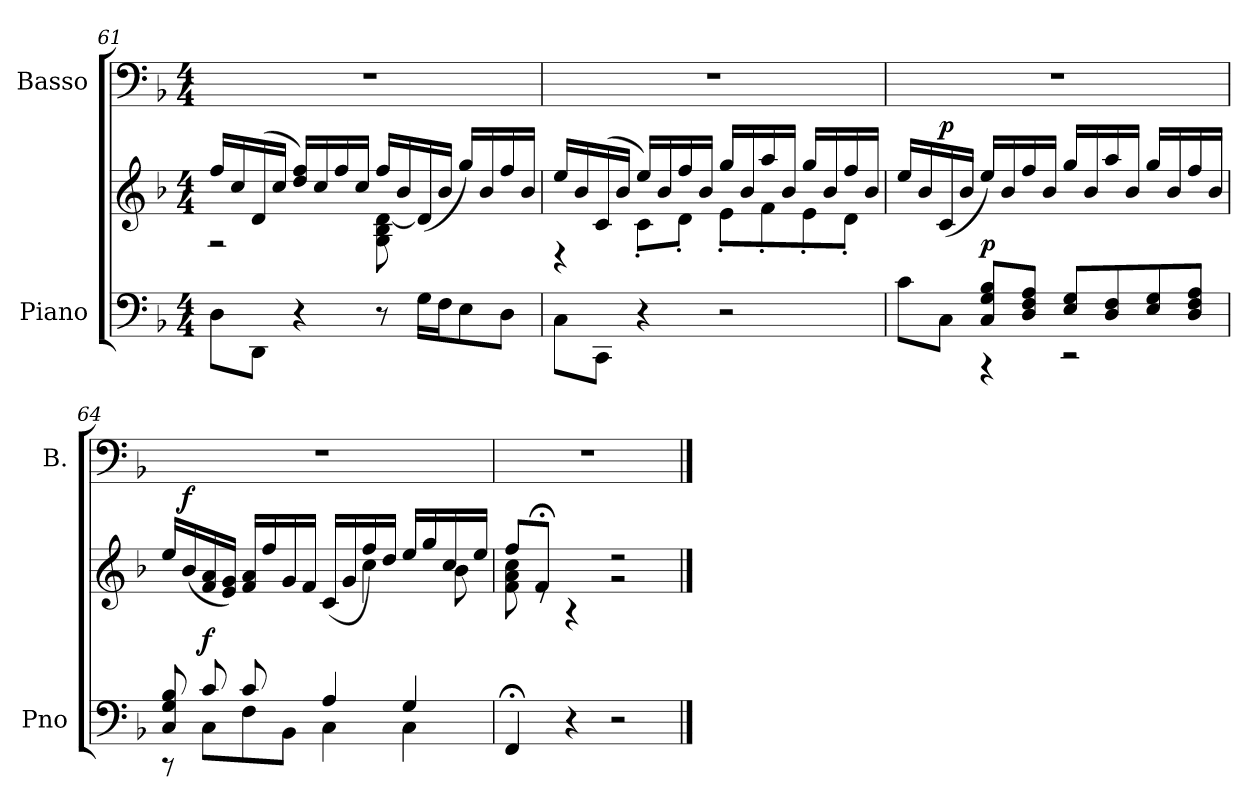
**kern	**kern	**dynam	**kern
*part2	*part2	*part2	*part1
*staff3	*staff2	*staff2/3	*staff1
*I"Piano	*	*	*I"Basso
*I'Pno	*	*	*I'B.
!!LO:LB:g=z
*clefF4	*clefG2	*	*clefF4
*k[b-]	*k[b-]	*	*k[b-]
*M4/4	*M4/4	*	*M4/4
=61	=61	=61	=61
*	*^	*	*
8D\L	16ff/LL	2r	.	1r
.	16cc/	.	.	.
8DD\J	(>16d/	.	.	.
.	16cc/JJ	.	.	.
4r	16dd/ 16ff/LL)	.	.	.
.	16cc/	.	.	.
.	16ff/	.	.	.
.	16cc/JJ	.	.	.
8r	16ff/LL	8G\ 8B-\ [8d\	.	.
.	16b-/	.	.	.
16G\LL	(>16d/]	4.ryy	.	.
16F\J	16b-/JJ	.	.	.
8E\	16gg/LL)	.	.	.
.	16b-/	.	.	.
8D\J	16ff/	.	.	.
.	16b-/JJ	.	.	.
=62	=62	=62	=62	=62
8C\L	16ee/LL	4r	.	1r
.	16b-/	.	.	.
8CC\J	(>16c/	.	.	.
.	16b-/JJ	.	.	.
4r	16ee/LL)	8c'\L	.	.
.	16b-/	.	.	.
.	16ff/	8d'\J	.	.
.	16b-/JJ	.	.	.
2r	16gg/LL	8e'\L	.	.
.	16b-/	.	.	.
.	16aa/	8f'\	.	.
.	16b-/JJ	.	.	.
.	16gg/LL	8e'\	.	.
.	16b-/	.	.	.
.	16ff/	8d'\J	.	.
.	16b-/JJ	.	.	.
*	*v	*v	*	*
=63	=63	=63	=63
*^	*	*	*
8c\L	4ryy	16ee/LL	.	1r
.	.	16b-/	.	.
!	!	!	!LO:DY:a	!
8C\J	.	(>16c/	p	.
.	.	16b-/JJ	.	.
!	!	!	!LO:DY:a=2	!
4rAAA	8C/ 8G/ 8B-/L	16ee/LL)	p	.
.	.	16b-/	.	.
.	8D/ 8F/ 8A/J	16ff/	.	.
.	.	16b-/JJ	.	.
2rCC	8E/ 8G/L	16gg/LL	.	.
.	.	16b-/	.	.
.	8D/ 8F/	16aa/	.	.
.	.	16b-/JJ	.	.
.	8E/ 8G/	16gg/LL	.	.
.	.	16b-/	.	.
.	8D/ 8F/ 8A/J	16ff/	.	.
.	.	16b-/JJ	.	.
!!LO:PB:g=z
=64	=64	=64	=64	=64
*	*	*^	*	*
*	*	*	*^	*	*
8rCC	8C/ 8G/ 8B-/L	16ee/LL	8ryy	4.ryy	.	1r
!	!	!	!	!	!LO:DY:a	!
.	.	(>16b-/	.	.	f	.
!	!	!	!	!	!LO:DY:a=2	!
8C\L	8c/	16f/ 16a/	16ryy@	.	f	.
.	.	16e/ 16g/JJ)	16ryy@	.	.	.
8F\	8c/	16f/ 16a/LL	16ryy@	.	.	.
.	.	16ff/	16ryy@	.	.	.
8BB-\J	8ryy	16g/	16ryy@	8d\J	.	.
.	.	16f/JJ	16ryy@	.	.	.
4C\	4A/	(>16c/LL	16ryy@	2ryy	.	.
.	.	16g/	16ryy@	.	.	.
.	.	16ff/)	4cc\	.	.	.
.	.	16dd/JJ	.	.	.	.
4C\	4G/	16ee/LL	.	.	.	.
.	.	16gg/	.	.	.	.
.	.	16cc/	8b-\	.	.	.
.	.	16ee/JJ	.	.	.	.
*v	*v	*	*	*	*	*
*	*	*v	*v	*	*
=65	=65	=65	=65	=65
4FF;/	8ff/L	8f\ 8a\ 8cc\	.	1r
.	8f;</J	8re	.	.
4r	4rA	4ryy	.	.
2r	2r	2r	.	.
*	*v	*v	*	*
==	==	==	==
*-	*-	*-	*-
